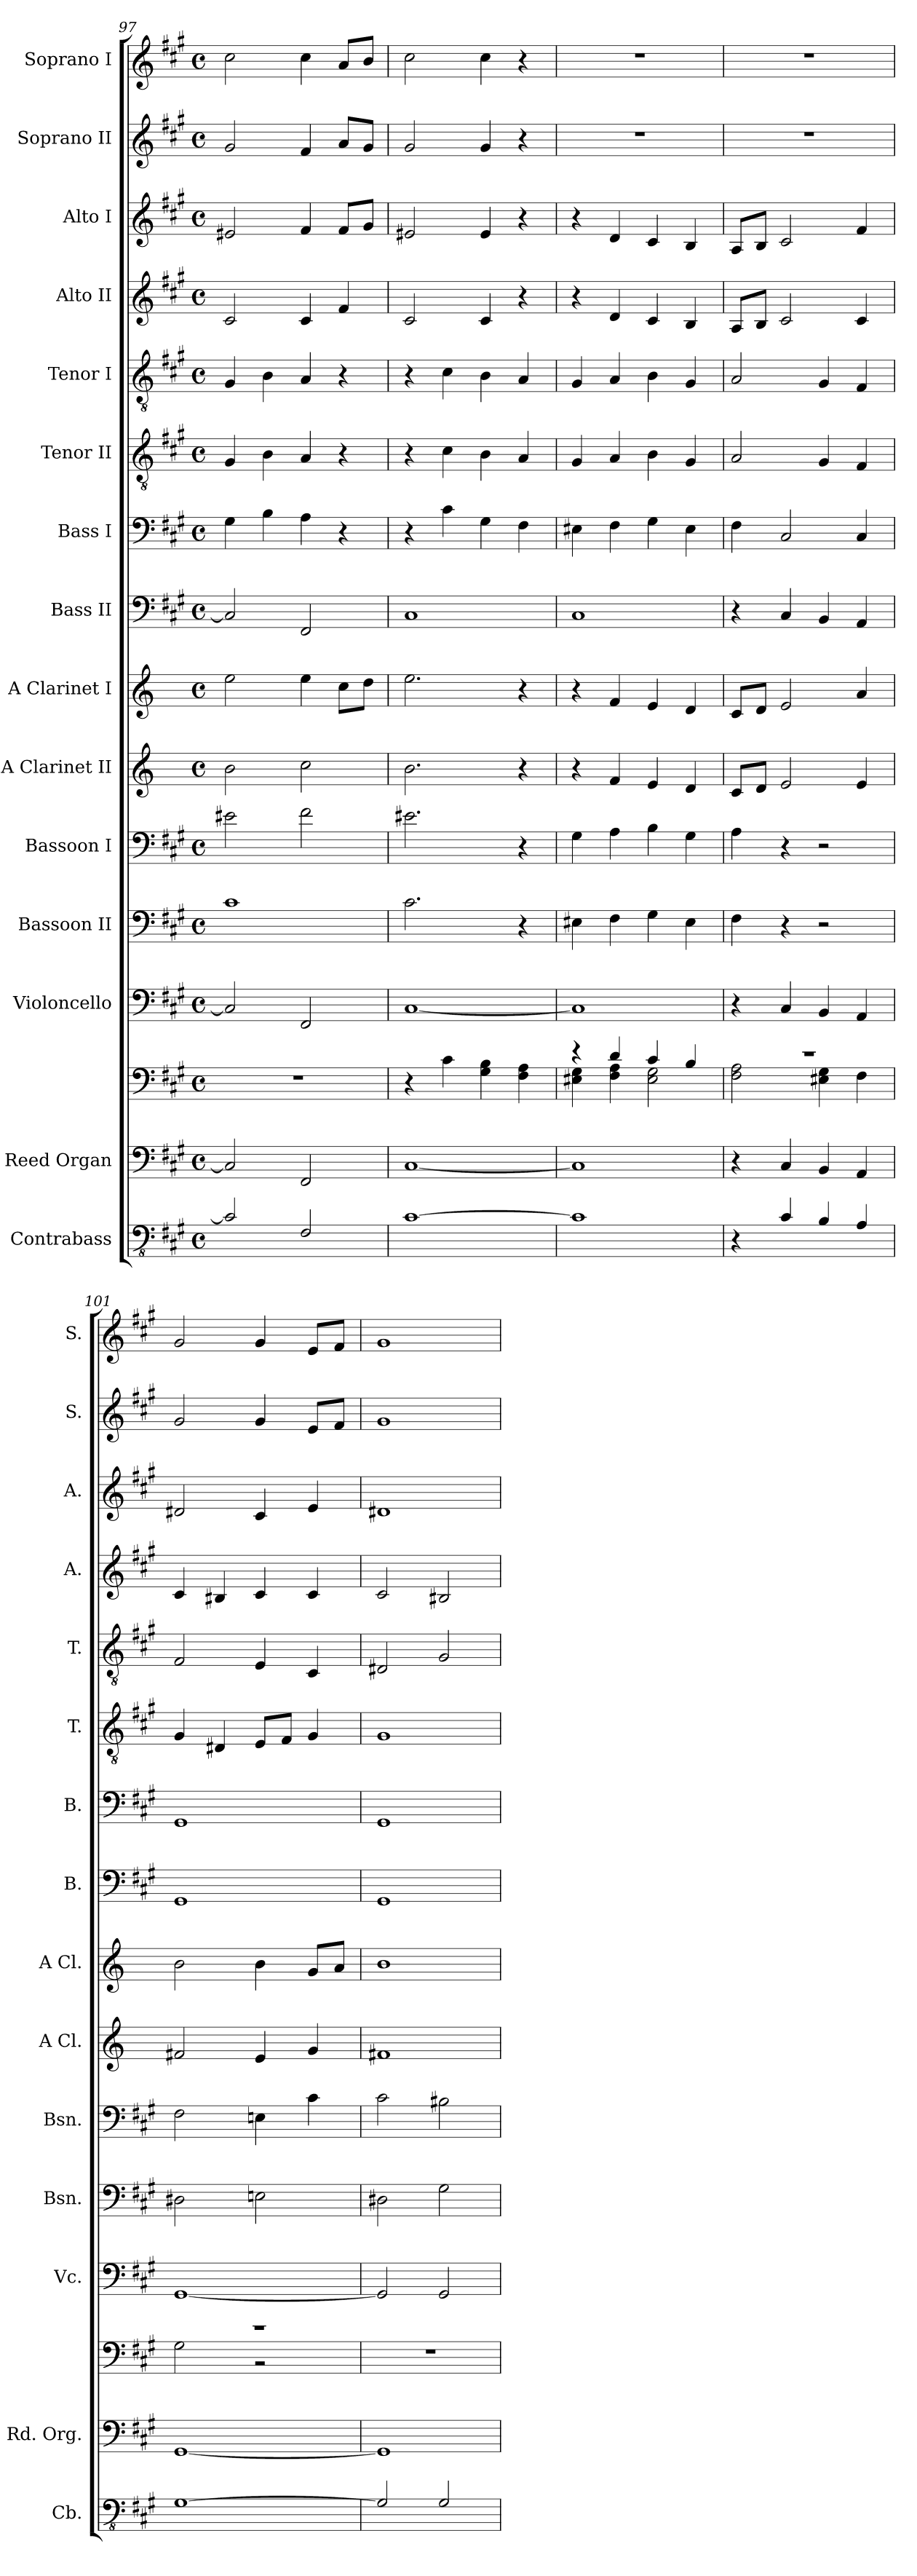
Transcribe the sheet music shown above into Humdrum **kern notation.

**kern	**kern	**kern	**kern	**kern	**kern	**kern	**kern	**kern	**kern	**kern	**kern	**kern	**kern	**kern	**kern
*part15	*part14	*part14	*part13	*part12	*part11	*part10	*part9	*part8	*part7	*part6	*part5	*part4	*part3	*part2	*part1
*staff16	*staff15	*staff14	*staff13	*staff12	*staff11	*staff10	*staff9	*staff8	*staff7	*staff6	*staff5	*staff4	*staff3	*staff2	*staff1
*I"Contrabass	*I"Reed Organ	*	*I"Violoncello	*I"Bassoon II	*I"Bassoon I	*I"A Clarinet II	*I"A Clarinet I	*I"Bass II	*I"Bass I	*I"Tenor II	*I"Tenor I	*I"Alto II	*I"Alto I	*I"Soprano II	*I"Soprano I
*I'Cb.	*I'Rd. Org.	*	*I'Vc.	*I'Bsn.	*I'Bsn.	*I'A Cl.	*I'A Cl.	*I'B.	*I'B.	*I'T.	*I'T.	*I'A.	*I'A.	*I'S.	*I'S.
*clefFv4	*clefF4	*clefF4	*clefF4	*clefF4	*clefF4	*clefG2	*clefG2	*clefF4	*clefF4	*clefGv2	*clefGv2	*clefG2	*clefG2	*clefG2	*clefG2
*ITrd7c12	*	*	*	*	*	*ITrd2c3	*ITrd2c3	*	*	*	*	*	*	*	*
*k[f#c#g#]	*k[f#c#g#]	*k[f#c#g#]	*k[f#c#g#]	*k[f#c#g#]	*k[f#c#g#]	*k[f#c#g#]	*k[f#c#g#]	*k[f#c#g#]	*k[f#c#g#]	*k[f#c#g#]	*k[f#c#g#]	*k[f#c#g#]	*k[f#c#g#]	*k[f#c#g#]	*k[f#c#g#]
*M4/4	*M4/4	*M4/4	*M4/4	*M4/4	*M4/4	*M4/4	*M4/4	*M4/4	*M4/4	*M4/4	*M4/4	*M4/4	*M4/4	*M4/4	*M4/4
*met(c)	*met(c)	*met(c)	*met(c)	*met(c)	*met(c)	*met(c)	*met(c)	*met(c)	*met(c)	*met(c)	*met(c)	*met(c)	*met(c)	*met(c)	*met(c)
=97	=97	=97	=97	=97	=97	=97	=97	=97	=97	=97	=97	=97	=97	=97	=97
2CC#/]	2C#/]	1r	2C#/]	1c#	2e#X\	2g#\	2cc#\	2C#/]	4G#\	4G#/	4G#/	2c#/	2e#X/	2g#/	2cc#\
.	.	.	.	.	.	.	.	.	4B\	4B\	4B\	.	.	.	.
2FFF#/	2FF#/	.	2FF#/	.	2f#\	2a\	4cc#\	2FF#/	4A\	4A/	4A/	4c#/	4f#/	4f#/	4cc#\
.	.	.	.	.	.	.	8a\L	.	4r	4r	4r	4f#/	8f#/L	8a/L	8a/L
.	.	.	.	.	.	.	8b\J	.	.	.	.	.	8g#/J	8g#/J	8b/J
!!LO:PB:g=z
=98	=98	=98	=98	=98	=98	=98	=98	=98	=98	=98	=98	=98	=98	=98	=98
[1CC#	[1C#	4r	[1C#	2.c#\	2.e#X\	2.g#\	2.cc#\	1C#	4r	4r	4r	2c#/	2e#X/	2g#/	2cc#\
.	.	4c#\	.	.	.	.	.	.	4c#\	4c#\	4c#\	.	.	.	.
.	.	4G#\ 4B\	.	.	.	.	.	.	4G#\	4B\	4B\	4c#/	4e#/	4g#/	4cc#\
.	.	4F#\ 4A\	.	4r	4r	4r	4r	.	4F#\	4A/	4A/	4r	4r	4r	4r
=99	=99	=99	=99	=99	=99	=99	=99	=99	=99	=99	=99	=99	=99	=99	=99
*	*	*^	*	*	*	*	*	*	*	*	*	*	*	*	*
1CC#]	1C#]	4r	4E#X\ 4G#\	1C#]	4E#X\	4G#\	4r	4r	1C#	4E#X\	4G#/	4G#/	4r	4r	1r	1r
.	.	4d/	4F#\ 4A\	.	4F#\	4A\	4d/	4d/	.	4F#\	4A/	4A/	4d/	4d/	.	.
.	.	4c#/	2E#\ 2G#\	.	4G#\	4B\	4c#/	4c#/	.	4G#\	4B\	4B\	4c#/	4c#/	.	.
.	.	4B/	.	.	4E#\	4G#\	4B/	4B/	.	4E#\	4G#/	4G#/	4B/	4B/	.	.
=100	=100	=100	=100	=100	=100	=100	=100	=100	=100	=100	=100	=100	=100	=100	=100	=100
4r	4r	1r	2F#\ 2A\	4r	4F#\	4A\	8A/L	8A/L	4r	4F#\	2A/	2A/	8A/L	8A/L	1r	1r
.	.	.	.	.	.	.	8B/J	8B/J	.	.	.	.	8B/J	8B/J	.	.
4CC#/	4C#/	.	.	4C#/	4r	4r	2c#/	2c#/	4C#/	2C#/	.	.	2c#/	2c#/	.	.
4BBB/	4BB/	.	4E#X\ 4G#\	4BB/	2r	2r	.	.	4BB/	.	4G#/	4G#/	.	.	.	.
4AAA/	4AA/	.	4F#\	4AA/	.	.	4c#/	4f#/	4AA/	4C#/	4F#/	4F#/	4c#/	4f#/	.	.
=101	=101	=101	=101	=101	=101	=101	=101	=101	=101	=101	=101	=101	=101	=101	=101	=101
[1GGG#	[1GG#	1r	2G#\	[1GG#	2D#X\	2F#\	2d#X/	2g#\	1GG#	1GG#	4G#/	2F#/	4c#/	2d#X/	2g#/	2g#/
.	.	.	.	.	.	.	.	.	.	.	4D#X/	.	4B#X/	.	.	.
.	.	.	2r	.	2En\	4En\	4c#/	4g#\	.	.	8E/L	4E/	4c#/	4c#/	4g#/	4g#/
.	.	.	.	.	.	.	.	.	.	.	8F#/J	.	.	.	.	.
.	.	.	.	.	.	4c#\	4e/	8e/L	.	.	4G#/	4C#/	4c#/	4e/	8e/L	8e/L
.	.	.	.	.	.	.	.	8f#/J	.	.	.	.	.	.	8f#/J	8f#/J
*	*	*v	*v	*	*	*	*	*	*	*	*	*	*	*	*	*
=102	=102	=102	=102	=102	=102	=102	=102	=102	=102	=102	=102	=102	=102	=102	=102
2GGG#/]	1GG#]	1r	2GG#/]	2D#X\	2c#\	1d#X	1g#	1GG#	1GG#	1G#	2D#X/	2c#/	1d#X	1g#	1g#
2GGG#/	.	.	2GG#/	2G#\	2B#X\	.	.	.	.	.	2G#/	2B#X/	.	.	.
=	=	=	=	=	=	=	=	=	=	=	=	=	=	=	=
*-	*-	*-	*-	*-	*-	*-	*-	*-	*-	*-	*-	*-	*-	*-	*-
